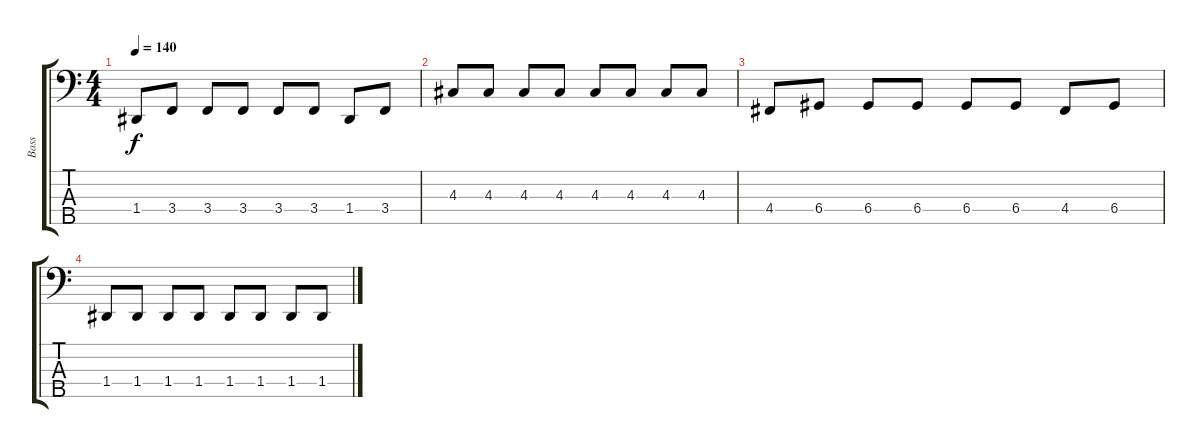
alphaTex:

\track ("Bass" "Bass") {instrument slapbass2}
\staff {score tabs}
\tuning (G2 D2 A1 D1 A0) {hide}
\ts (4 4)
\tempo 140
\clef f4
\ks c
1.4.8{dy f} 3.4.8 3.4.8 3.4.8 3.4.8 3.4.8 1.4.8 3.4.8 |
4.3.8 4.3.8 4.3.8 4.3.8 4.3.8 4.3.8 4.3.8 4.3.8 |
4.4.8 6.4.8 6.4.8 6.4.8 6.4.8 6.4.8 4.4.8 6.4.8 |
1.4.8 1.4.8 1.4.8 1.4.8 1.4.8 1.4.8 1.4.8 1.4.8
